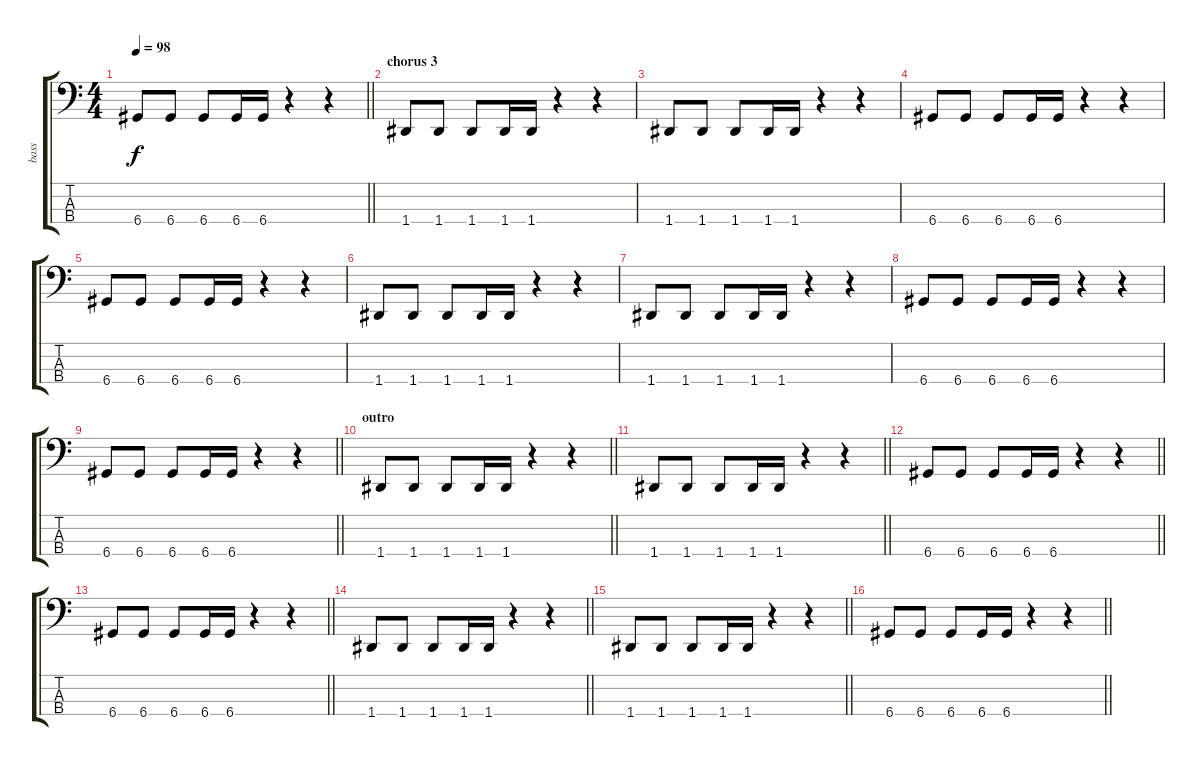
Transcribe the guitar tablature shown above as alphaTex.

\track ("bass" "bass") {instrument electricbassfinger}
\staff {score tabs}
\tuning (G2 D2 A1 D1) {hide}
\ts (4 4)
\tempo 98
\clef f4
\barLineRight lightlight
\ks c
6.4.8{dy f} 6.4.8 6.4.8 6.4.16 6.4.16 r.4 r.4 |
\section ("" "chorus 3")
1.4.8 1.4.8 1.4.8 1.4.16 1.4.16 r.4 r.4 |
1.4.8 1.4.8 1.4.8 1.4.16 1.4.16 r.4 r.4 |
6.4.8 6.4.8 6.4.8 6.4.16 6.4.16 r.4 r.4 |
6.4.8 6.4.8 6.4.8 6.4.16 6.4.16 r.4 r.4 |
1.4.8 1.4.8 1.4.8 1.4.16 1.4.16 r.4 r.4 |
1.4.8 1.4.8 1.4.8 1.4.16 1.4.16 r.4 r.4 |
6.4.8 6.4.8 6.4.8 6.4.16 6.4.16 r.4 r.4 |
\barLineRight lightlight
6.4.8 6.4.8 6.4.8 6.4.16 6.4.16 r.4 r.4 |
\section ("" "outro")
\barLineRight lightlight
1.4.8 1.4.8 1.4.8 1.4.16 1.4.16 r.4 r.4 |
\barLineRight lightlight
1.4.8 1.4.8 1.4.8 1.4.16 1.4.16 r.4 r.4 |
\barLineRight lightlight
6.4.8 6.4.8 6.4.8 6.4.16 6.4.16 r.4 r.4 |
\barLineRight lightlight
6.4.8 6.4.8 6.4.8 6.4.16 6.4.16 r.4 r.4 |
\barLineRight lightlight
1.4.8 1.4.8 1.4.8 1.4.16 1.4.16 r.4 r.4 |
\barLineRight lightlight
1.4.8 1.4.8 1.4.8 1.4.16 1.4.16 r.4 r.4 |
\barLineRight lightlight
6.4.8 6.4.8 6.4.8 6.4.16 6.4.16 r.4 r.4
